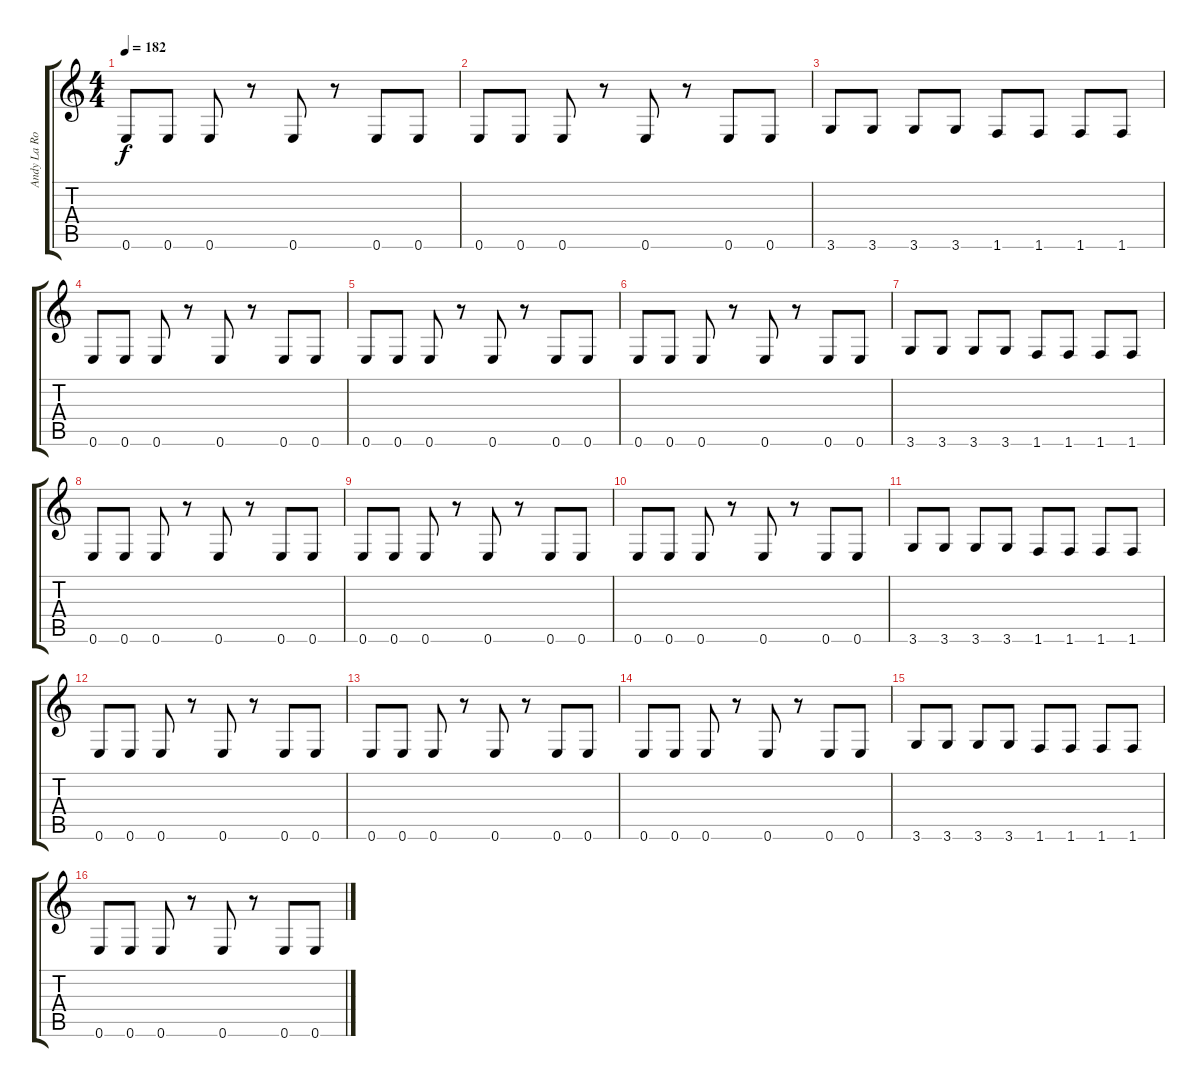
\track ("Andy La Rocque" "Andy La Ro") {instrument distortionguitar}
\staff {score tabs}
\tuning (E4 B3 G3 D3 A2 E2) {hide}
\ts (4 4)
\tempo 182
\clef g2
\ks c
0.6.8{dy f} 0.6.8 0.6.8 r.8 0.6.8 r.8 0.6.8 0.6.8 |
0.6.8 0.6.8 0.6.8 r.8 0.6.8 r.8 0.6.8 0.6.8 |
3.6.8 3.6.8 3.6.8 3.6.8 1.6.8 1.6.8 1.6.8 1.6.8 |
0.6.8 0.6.8 0.6.8 r.8 0.6.8 r.8 0.6.8 0.6.8 |
0.6.8 0.6.8 0.6.8 r.8 0.6.8 r.8 0.6.8 0.6.8 |
0.6.8 0.6.8 0.6.8 r.8 0.6.8 r.8 0.6.8 0.6.8 |
3.6.8 3.6.8 3.6.8 3.6.8 1.6.8 1.6.8 1.6.8 1.6.8 |
0.6.8 0.6.8 0.6.8 r.8 0.6.8 r.8 0.6.8 0.6.8 |
0.6.8 0.6.8 0.6.8 r.8 0.6.8 r.8 0.6.8 0.6.8 |
0.6.8 0.6.8 0.6.8 r.8 0.6.8 r.8 0.6.8 0.6.8 |
3.6.8 3.6.8 3.6.8 3.6.8 1.6.8 1.6.8 1.6.8 1.6.8 |
0.6.8 0.6.8 0.6.8 r.8 0.6.8 r.8 0.6.8 0.6.8 |
0.6.8 0.6.8 0.6.8 r.8 0.6.8 r.8 0.6.8 0.6.8 |
0.6.8 0.6.8 0.6.8 r.8 0.6.8 r.8 0.6.8 0.6.8 |
3.6.8 3.6.8 3.6.8 3.6.8 1.6.8 1.6.8 1.6.8 1.6.8 |
0.6.8 0.6.8 0.6.8 r.8 0.6.8 r.8 0.6.8 0.6.8
